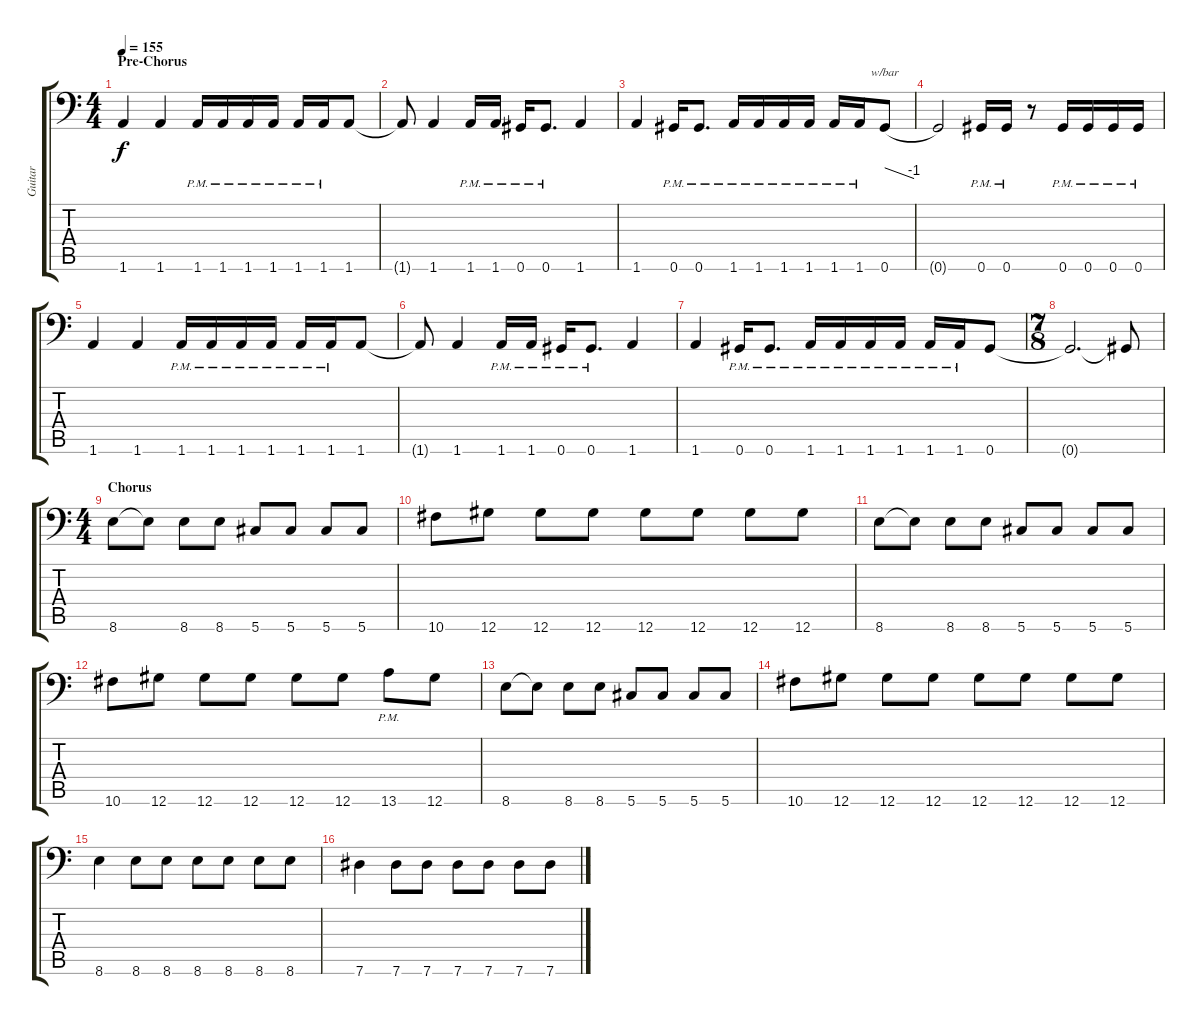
\track ("Guitar" "Guitar") {instrument distortionguitar}
\staff {score tabs}
\tuning (Bb3 F3 Db3 Ab2 Eb2 Ab1) {hide}
\ts (4 4)
\section ("" "Pre-Chorus")
\tempo 155
\clef f4
\ks c
1.6.4{dy f} 1.6.4 1.6{pm}.16 1.6{pm}.16 1.6{pm}.16 1.6{pm}.16 1.6{pm}.16 1.6{pm}.16 1.6.8 |
1.6{t}.8 1.6.4 1.6{pm}.16 1.6{pm}.16 0.6{pm}.16 0.6{pm}.8{d} 1.6.4 |
1.6.4 0.6{pm}.16 0.6{pm}.8{d} 1.6{pm}.16 1.6{pm}.16 1.6{pm}.16 1.6{pm}.16 1.6{pm}.16 1.6{pm}.16 0.6.8{tbe (dive default 0 0 60 -4)} |
0.6{t}.2 0.6{pm}.16 0.6{pm}.16 r.8 0.6{pm}.16 0.6{pm}.16 0.6{pm}.16 0.6{pm}.16 |
1.6.4 1.6.4 1.6{pm}.16 1.6{pm}.16 1.6{pm}.16 1.6{pm}.16 1.6{pm}.16 1.6{pm}.16 1.6.8 |
1.6{t}.8 1.6.4 1.6{pm}.16 1.6{pm}.16 0.6{pm}.16 0.6{pm}.8{d} 1.6.4 |
1.6.4 0.6{pm}.16 0.6{pm}.8{d} 1.6{pm}.16 1.6{pm}.16 1.6{pm}.16 1.6{pm}.16 1.6{pm}.16 1.6{pm}.16 0.6.8 |
\ts (7 8)
0.6{t}.2{d} 0.6{t}.8 |
\ts (4 4)
\section ("" "Chorus")
8.6.8 8.6{t}.8 8.6.8 8.6.8 5.6.8 5.6.8 5.6.8 5.6.8 |
10.6.8 12.6.8 12.6.8 12.6.8 12.6.8 12.6.8 12.6.8 12.6.8 |
8.6.8 8.6{t}.8 8.6.8 8.6.8 5.6.8 5.6.8 5.6.8 5.6.8 |
10.6.8 12.6.8 12.6.8 12.6.8 12.6.8 12.6.8 13.6{pm}.8 12.6.8 |
8.6.8 8.6{t}.8 8.6.8 8.6.8 5.6.8 5.6.8 5.6.8 5.6.8 |
10.6.8 12.6.8 12.6.8 12.6.8 12.6.8 12.6.8 12.6.8 12.6.8 |
8.6.4 8.6.8 8.6.8 8.6.8 8.6.8 8.6.8 8.6.8 |
7.6.4 7.6.8 7.6.8 7.6.8 7.6.8 7.6.8 7.6.8
